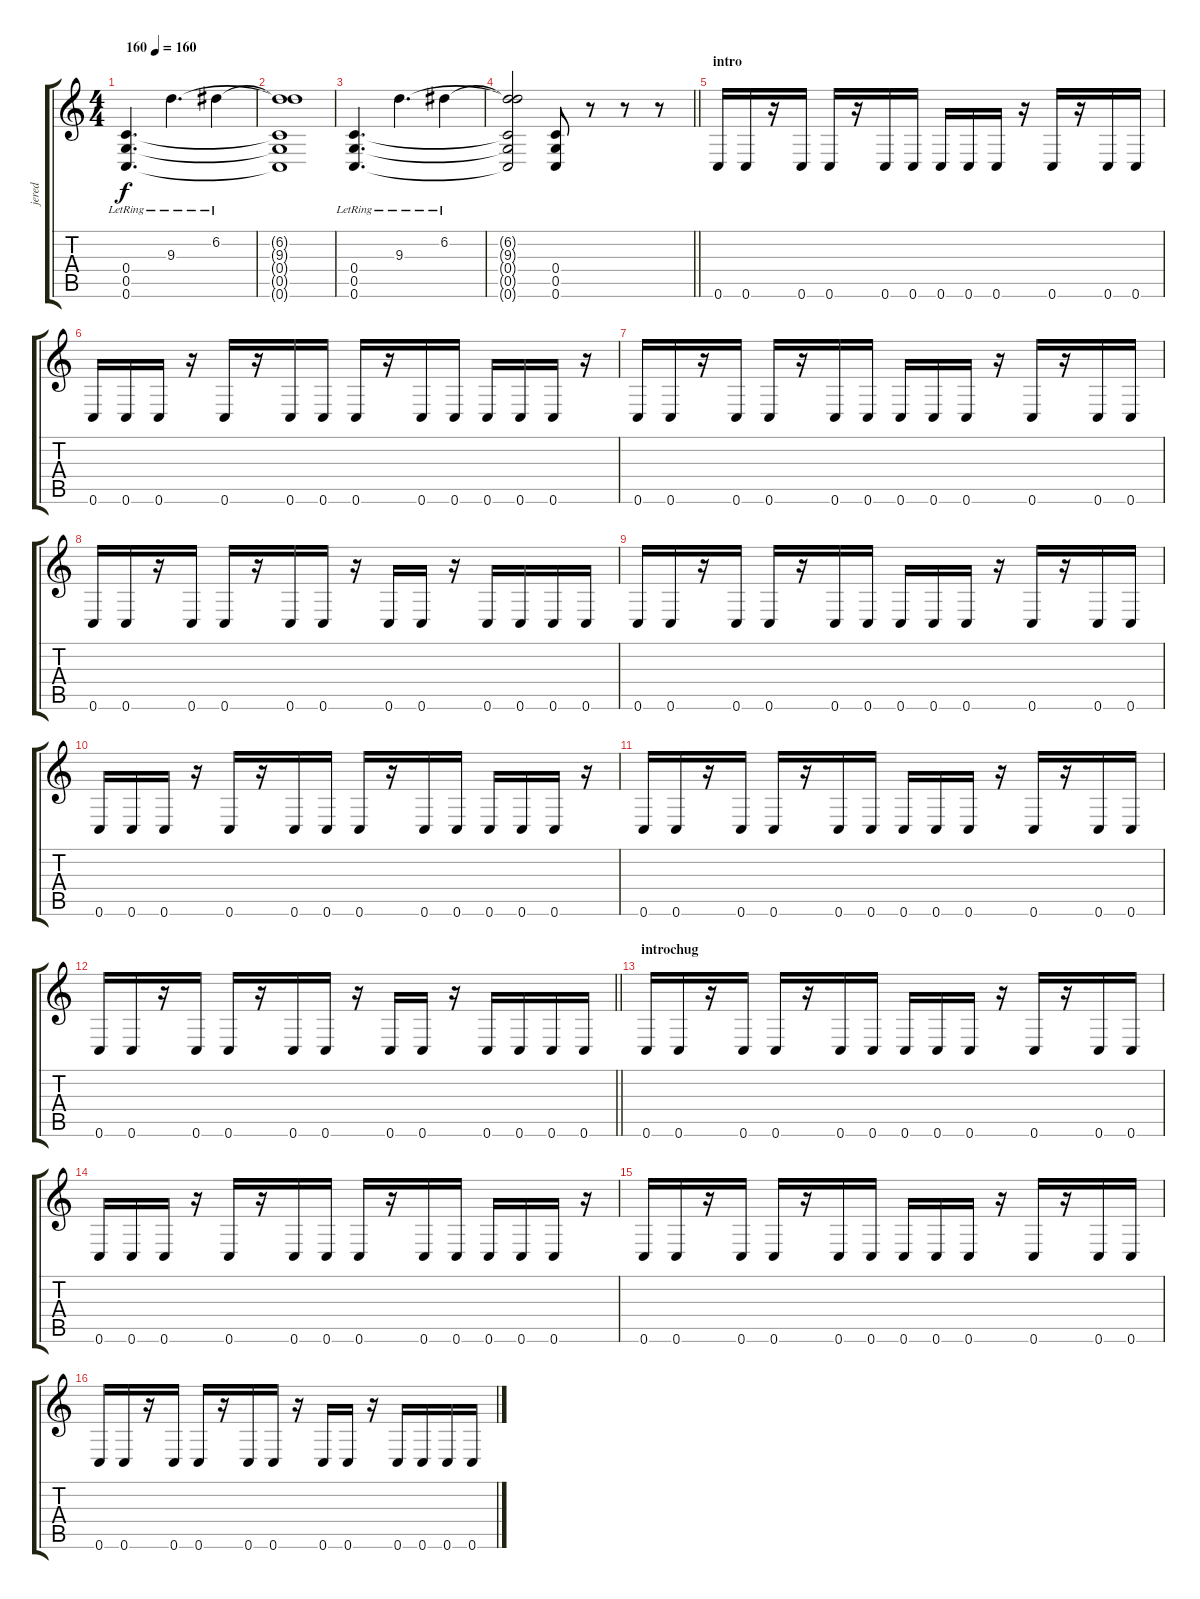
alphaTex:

\track ("jered" "jered") {instrument distortionguitar}
\staff {score tabs}
\tuning (D4 A3 F3 C3 G2 C2) {hide}
\ts (4 4)
\tempo (160 "160")
\clef g2
\ks c
(0.4{lr} 0.5{lr} 0.6{lr}).4{d dy f instrument distortionguitar} 9.3{lr}.4{d} 6.2{lr}.4 |
(6.2{t} 9.3{t} 0.4{t} 0.5{t} 0.6{t}).1 |
(0.4{lr} 0.5{lr} 0.6{lr}).4{d} 9.3{lr}.4{d} 6.2{lr}.4 |
\barLineRight lightlight
(6.2{t} 9.3{t} 0.4{t} 0.5{t} 0.6{t}).2 (0.4 0.5 0.6).8 r.8 r.8 r.8 |
\section ("" "intro")
0.6.16 0.6.16 r.16 0.6.16 0.6.16 r.16 0.6.16 0.6.16 0.6.16 0.6.16 0.6.16 r.16 0.6.16 r.16 0.6.16 0.6.16 |
0.6.16 0.6.16 0.6.16 r.16 0.6.16 r.16 0.6.16 0.6.16 0.6.16 r.16 0.6.16 0.6.16 0.6.16 0.6.16 0.6.16 r.16 |
0.6.16 0.6.16 r.16 0.6.16 0.6.16 r.16 0.6.16 0.6.16 0.6.16 0.6.16 0.6.16 r.16 0.6.16 r.16 0.6.16 0.6.16 |
0.6.16 0.6.16 r.16 0.6.16 0.6.16 r.16 0.6.16 0.6.16 r.16 0.6.16 0.6.16 r.16 0.6.16 0.6.16 0.6.16 0.6.16 |
0.6.16 0.6.16 r.16 0.6.16 0.6.16 r.16 0.6.16 0.6.16 0.6.16 0.6.16 0.6.16 r.16 0.6.16 r.16 0.6.16 0.6.16 |
0.6.16 0.6.16 0.6.16 r.16 0.6.16 r.16 0.6.16 0.6.16 0.6.16 r.16 0.6.16 0.6.16 0.6.16 0.6.16 0.6.16 r.16 |
0.6.16 0.6.16 r.16 0.6.16 0.6.16 r.16 0.6.16 0.6.16 0.6.16 0.6.16 0.6.16 r.16 0.6.16 r.16 0.6.16 0.6.16 |
\barLineRight lightlight
0.6.16 0.6.16 r.16 0.6.16 0.6.16 r.16 0.6.16 0.6.16 r.16 0.6.16 0.6.16 r.16 0.6.16 0.6.16 0.6.16 0.6.16 |
\section ("" "introchug")
0.6.16 0.6.16 r.16 0.6.16 0.6.16 r.16 0.6.16 0.6.16 0.6.16 0.6.16 0.6.16 r.16 0.6.16 r.16 0.6.16 0.6.16 |
0.6.16 0.6.16 0.6.16 r.16 0.6.16 r.16 0.6.16 0.6.16 0.6.16 r.16 0.6.16 0.6.16 0.6.16 0.6.16 0.6.16 r.16 |
0.6.16 0.6.16 r.16 0.6.16 0.6.16 r.16 0.6.16 0.6.16 0.6.16 0.6.16 0.6.16 r.16 0.6.16 r.16 0.6.16 0.6.16 |
0.6.16 0.6.16 r.16 0.6.16 0.6.16 r.16 0.6.16 0.6.16 r.16 0.6.16 0.6.16 r.16 0.6.16 0.6.16 0.6.16 0.6.16
